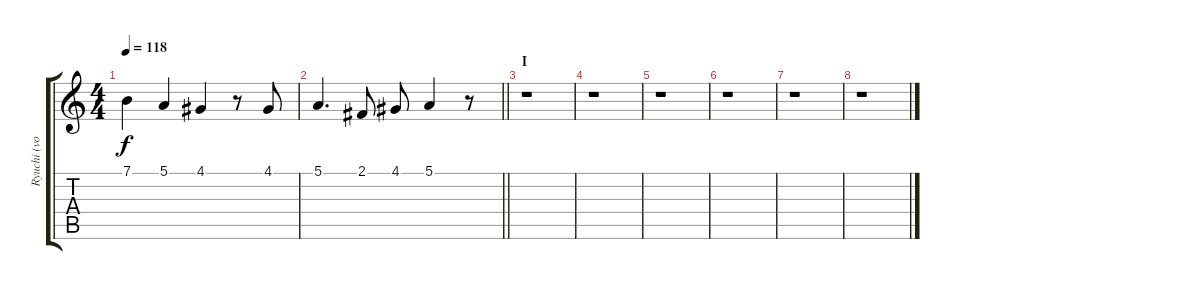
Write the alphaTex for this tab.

\track ("Ryuchi (voice)" "Ryuchi (vo") {instrument pad1newage}
\staff {score tabs}
\tuning (E4 B3 G3 D3 A2 E2) {hide}
\ts (4 4)
\tempo 118
\clef g2
\ks c
7.1.4{dy f} 5.1.4 4.1.4 r.8 4.1.8 |
\barLineRight lightlight
5.1.4{d} 2.1.8 4.1.8 5.1.4 r.8 |
\section ("" "I")
r.1 |
r.1 |
r.1 |
r.1 |
r.1 |
r.1
